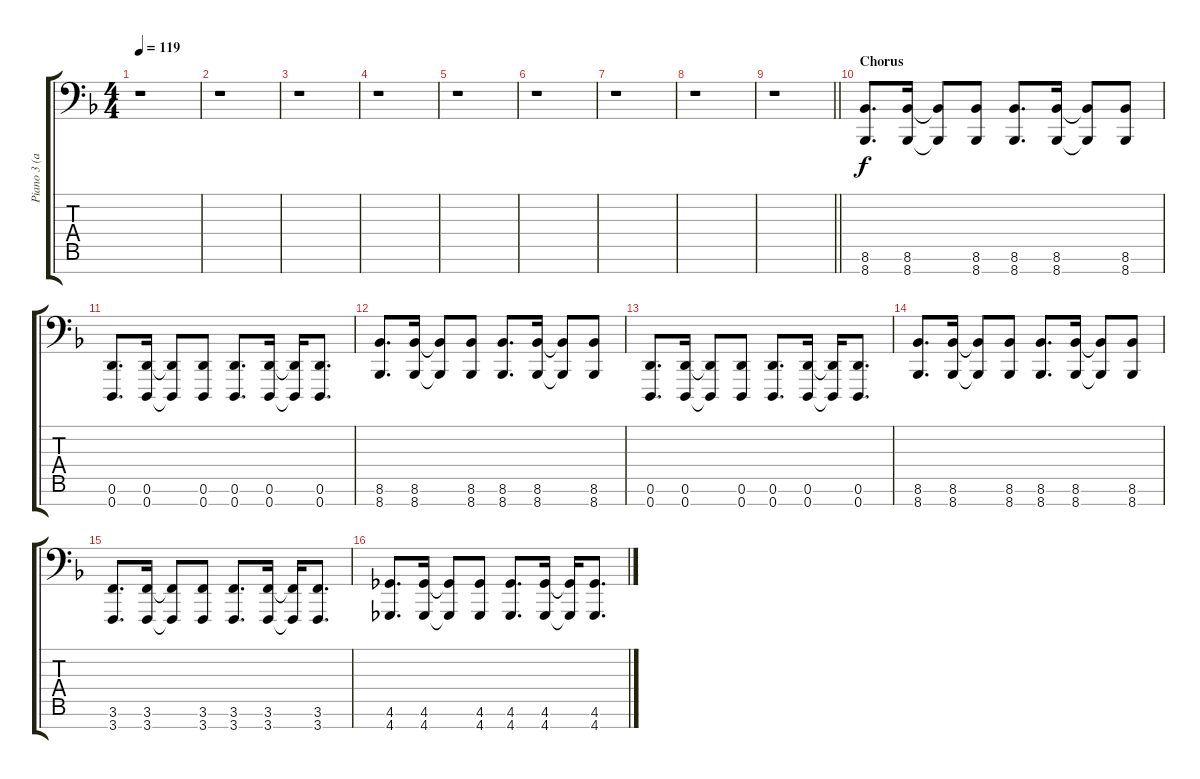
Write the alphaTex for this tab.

\track ("Piano 3 (acous.) (LH)" "Piano 3 (a") {instrument brightacousticpiano}
\staff {score tabs}
\tuning (E4 B3 G3 D3 A2 D2 D1) {hide}
\ts (4 4)
\tempo 119
\clef f4
\ks dminor
r.1{dy f} |
r.1 |
r.1 |
r.1 |
r.1 |
r.1 |
r.1 |
r.1 |
\barLineRight lightlight
r.1 |
\section ("" "Chorus")
(8.6 8.7).8{d} (8.6 8.7).16 (8.6{t} 8.7{t}).8 (8.6 8.7).8 (8.6 8.7).8{d} (8.6 8.7).16 (8.6{t} 8.7{t}).8 (8.6 8.7).8 |
(0.6 0.7).8{d} (0.6 0.7).16 (0.6{t} 0.7{t}).8 (0.6 0.7).8 (0.6 0.7).8{d} (0.6 0.7).16 (0.6{t} 0.7{t}).16 (0.6 0.7).8{d} |
(8.6 8.7).8{d} (8.6 8.7).16 (8.6{t} 8.7{t}).8 (8.6 8.7).8 (8.6 8.7).8{d} (8.6 8.7).16 (8.6{t} 8.7{t}).8 (8.6 8.7).8 |
(0.6 0.7).8{d} (0.6 0.7).16 (0.6{t} 0.7{t}).8 (0.6 0.7).8 (0.6 0.7).8{d} (0.6 0.7).16 (0.6{t} 0.7{t}).16 (0.6 0.7).8{d} |
(8.6 8.7).8{d} (8.6 8.7).16 (8.6{t} 8.7{t}).8 (8.6 8.7).8 (8.6 8.7).8{d} (8.6 8.7).16 (8.6{t} 8.7{t}).8 (8.6 8.7).8 |
(3.6 3.7).8{d} (3.6 3.7).16 (3.6{t} 3.7{t}).8 (3.6 3.7).8 (3.6 3.7).8{d} (3.6 3.7).16 (3.6{t} 3.7{t}).16 (3.6 3.7).8{d} |
(4.6 4.7).8{d} (4.6 4.7).16 (4.6{t} 4.7{t}).8 (4.6 4.7).8 (4.6 4.7).8{d} (4.6 4.7).16 (4.6{t} 4.7{t}).16 (4.6 4.7).8{d}
